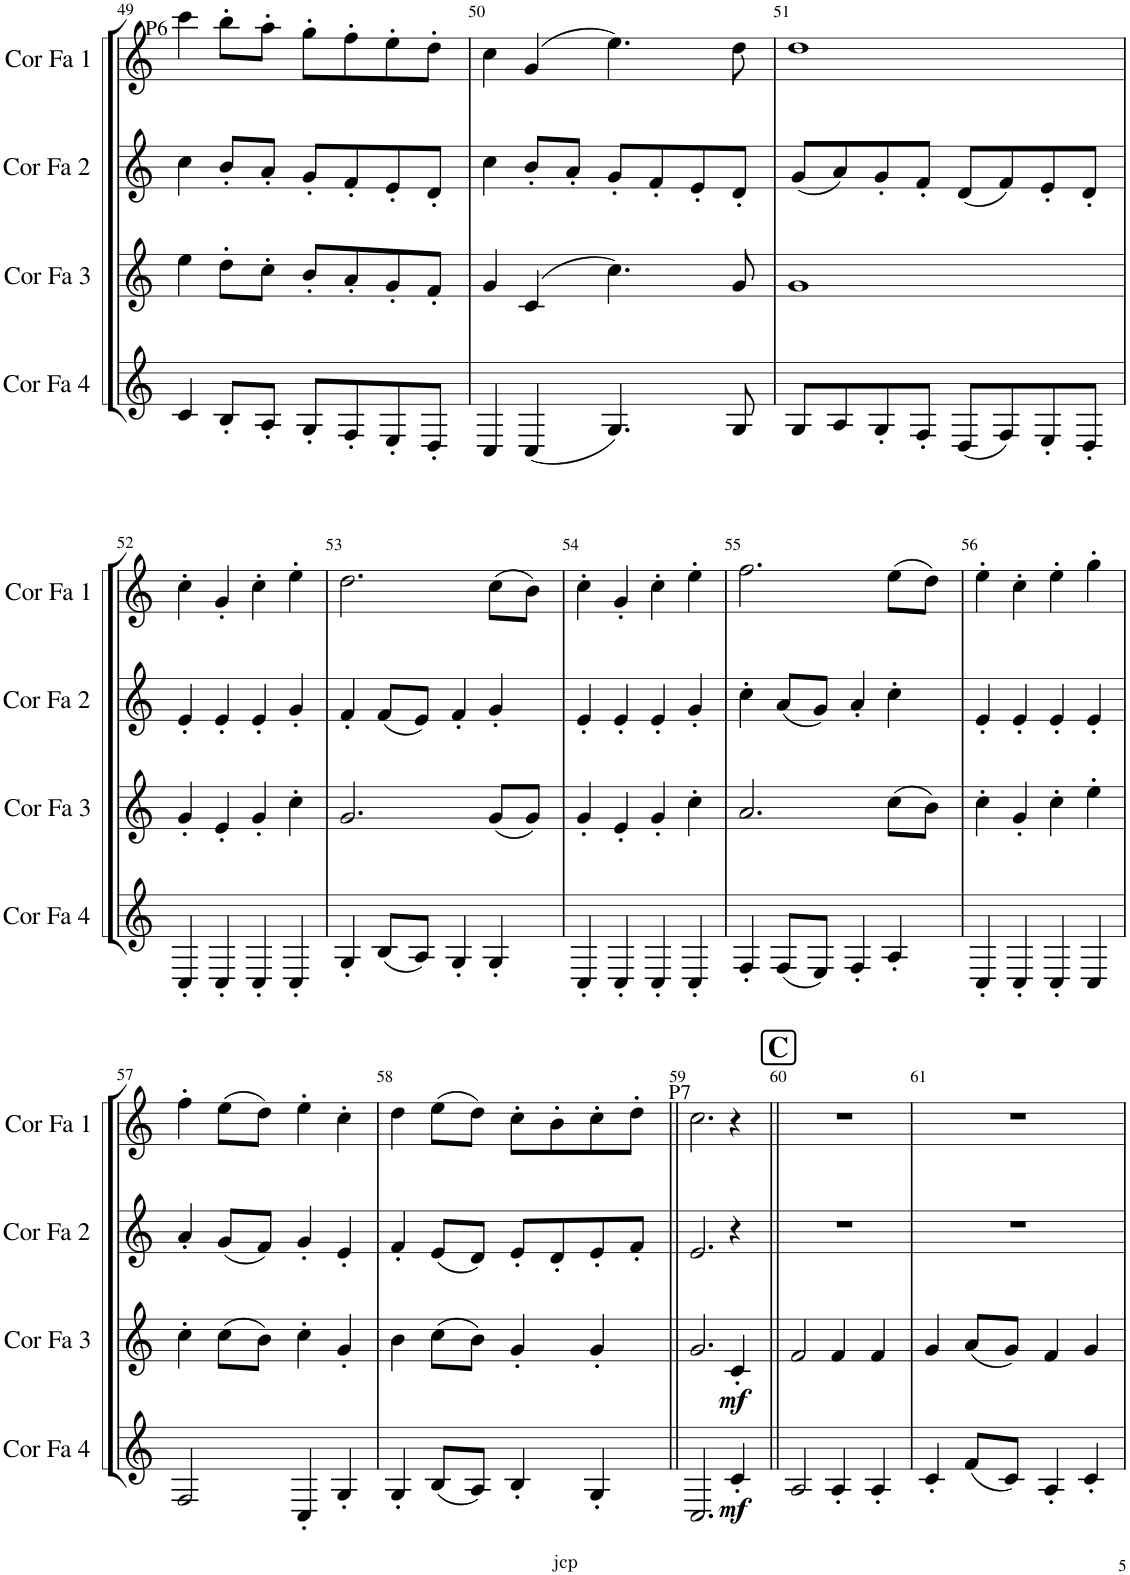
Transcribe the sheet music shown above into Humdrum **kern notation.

**kern	**dynam	**kern	**dynam	**kern	**kern
*part4	*part4	*part3	*part3	*part2	*part1
*staff4	*staff4	*staff3	*staff3	*staff2	*staff1
*I"Cor en Fa 4	*	*I"Cor en Fa 3	*	*I"Cor en Fa 2	*I"Cor en Fa 1
*I'Cor Fa 4	*	*I'Cor Fa 3	*	*I'Cor Fa 2	*I'Cor Fa 1
!!LO:PB:g=z
*clefG2	*	*clefG2	*	*clefG2	*clefG2
*Trd4c7	*	*Trd4c7	*	*Trd4c7	*Trd4c7
*k[]	*	*k[]	*	*k[]	*k[]
*M2/2	*	*M2/2	*	*M2/2	*M2/2
*met(c|)	*	*met(c|)	*	*met(c|)	*met(c|)
=49	=49	=49	=49	=49	=49
!	!	!	!	!	!LO:TX:a:t=P6
4c/	.	4ee\	.	4cc\	4ccc\
8B'/L	.	8dd'\L	.	8b'/L	8bb'\L
8A'/J	.	8cc'\J	.	8a'/J	8aa'\J
8G'/L	.	8b'/L	.	8g'/L	8gg'\L
8F'/	.	8a'/	.	8f'/	8ff'\
8E'/	.	8g'/	.	8e'/	8ee'\
8D'/J	.	8f'/J	.	8d'/J	8dd'\J
=50	=50	=50	=50	=50	=50
4C/	.	4g/	.	4cc\	4cc\
(4C/	.	(4c/	.	8b'/L	(4g/
.	.	.	.	8a'/J	.
4.G/)	.	4.cc\)	.	8g'/L	4.ee\)
.	.	.	.	8f'/	.
.	.	.	.	8e'/	.
8G/	.	8g/	.	8d'/J	8dd\
=51	=51	=51	=51	=51	=51
8G/L	.	1g	.	(8g/L	1dd
8A/	.	.	.	8a/)	.
8G'/	.	.	.	8g'/	.
8F'/J	.	.	.	8f'/J	.
(8D/L	.	.	.	(8d/L	.
8F/)	.	.	.	8f/)	.
8E'/	.	.	.	8e'/	.
8D'/J	.	.	.	8d'/J	.
!!LO:LB:g=z
=52	=52	=52	=52	=52	=52
4C'/	.	4g'/	.	4e'/	4cc'\
4C'/	.	4e'/	.	4e'/	4g'/
4C'/	.	4g'/	.	4e'/	4cc'\
4C'/	.	4cc'\	.	4g'/	4ee'\
=53	=53	=53	=53	=53	=53
4G'/	.	2.g/	.	4f'/	2.dd\
(8B/L	.	.	.	(8f/L	.
8A/J)	.	.	.	8e/J)	.
4G'/	.	.	.	4f'/	.
4G'/	.	(8g/L	.	4g'/	(8cc\L
.	.	8g/J)	.	.	8b\J)
=54	=54	=54	=54	=54	=54
4C'/	.	4g'/	.	4e'/	4cc'\
4C'/	.	4e'/	.	4e'/	4g'/
4C'/	.	4g'/	.	4e'/	4cc'\
4C'/	.	4cc'\	.	4g'/	4ee'\
=55	=55	=55	=55	=55	=55
4F'/	.	2.a/	.	4cc'\	2.ff\
(8F/L	.	.	.	(8a/L	.
8E/J)	.	.	.	8g/J)	.
4F'/	.	.	.	4a'/	.
4A'/	.	(8cc\L	.	4cc'\	(8ee\L
.	.	8b\J)	.	.	8dd\J)
=56	=56	=56	=56	=56	=56
4C'/	.	4cc'\	.	4e'/	4ee'\
4C'/	.	4g'/	.	4e'/	4cc'\
4C'/	.	4cc'\	.	4e'/	4ee'\
4C/	.	4ee'\	.	4e'/	4gg'\
!!LO:LB:g=z
=57	=57	=57	=57	=57	=57
2F/	.	4cc'\	.	4a'/	4ff'\
.	.	(8cc\L	.	(8g/L	(8ee\L
.	.	8b\J)	.	8f/J)	8dd\J)
4C'/	.	4cc'\	.	4g'/	4ee'\
4G'/	.	4g'/	.	4e'/	4cc'\
=58	=58	=58	=58	=58	=58
4G'/	.	4b\	.	4f'/	4dd\
(8B/L	.	(8cc\L	.	(8e/L	(8ee\L
8A/J)	.	8b\J)	.	8d/J)	8dd\J)
4B'/	.	4g'/	.	8e'/L	8cc'\L
.	.	.	.	8d'/	8b'\
4G'/	.	4g'/	.	8e'/	8cc'\
.	.	.	.	8f'/J	8dd'\J
=59||	=59||	=59||	=59||	=59||	=59||
!	!	!	!	!	!LO:TX:a:t=P7
2.C/	.	2.g/	.	2.e/	2.cc\
!	!LO:DY:b	!	!LO:DY:b	!	!
4c'/	mf	4c'/	mf	4r	4r
!!LO:REH:place=s1:a:B:cj:fs=14:t=C
=60||	=60||	=60||	=60||	=60||	=60||
2A/	.	2f/	.	1r	1r
4A'/	.	4f/	.	.	.
4A'/	.	4f/	.	.	.
=61	=61	=61	=61	=61	=61
4c'/	.	4g/	.	1r	1r
(8f/L	.	(8a/L	.	.	.
8c/J)	.	8g/J)	.	.	.
4A'/	.	4f/	.	.	.
4c'/	.	4g/	.	.	.
=	=	=	=	=	=
*-	*-	*-	*-	*-	*-
